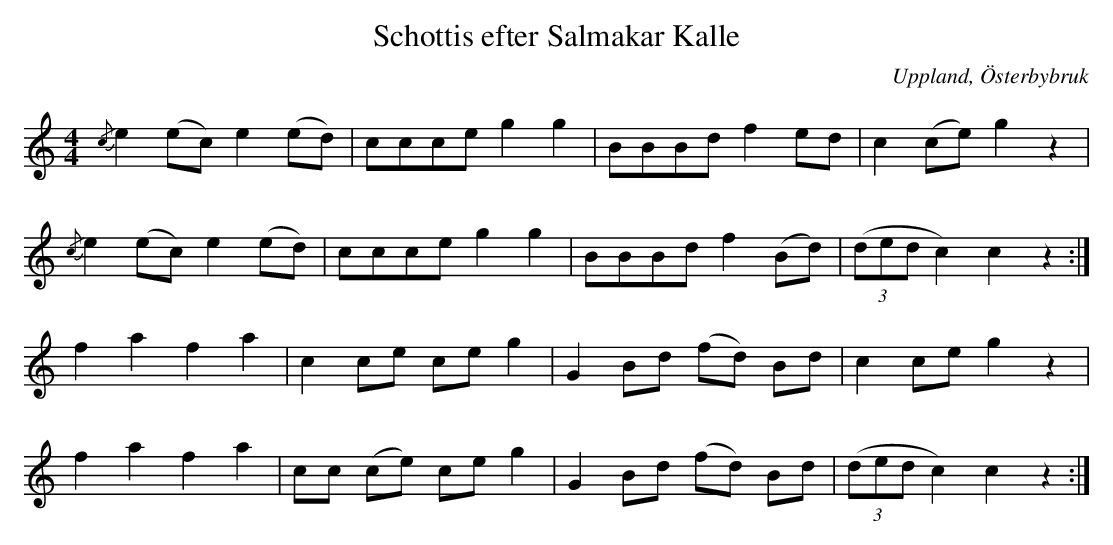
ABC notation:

X:1
T: Schottis efter Salmakar Kalle
O: Uppland, Österbybruk
M: 4/4
L: 1/8
K: C
{/c}e2 (ec) e2 (ed) | ccce g2 g2 | BBBd f2 ed | c2 (ce) g2 z2 |
{/c}e2 (ec) e2 (ed) | ccce g2 g2 | BBBd f2 (Bd) | ((3ded c2) c2 z2 :|
f2 a2 f2 a2 | c2 ce ce g2 | G2 Bd (fd) Bd | c2 ce g2 z2 |
f2 a2 f2 a2 | cc (ce) ce g2 | G2 Bd (fd) Bd | ((3ded c2) c2 z2 :|
